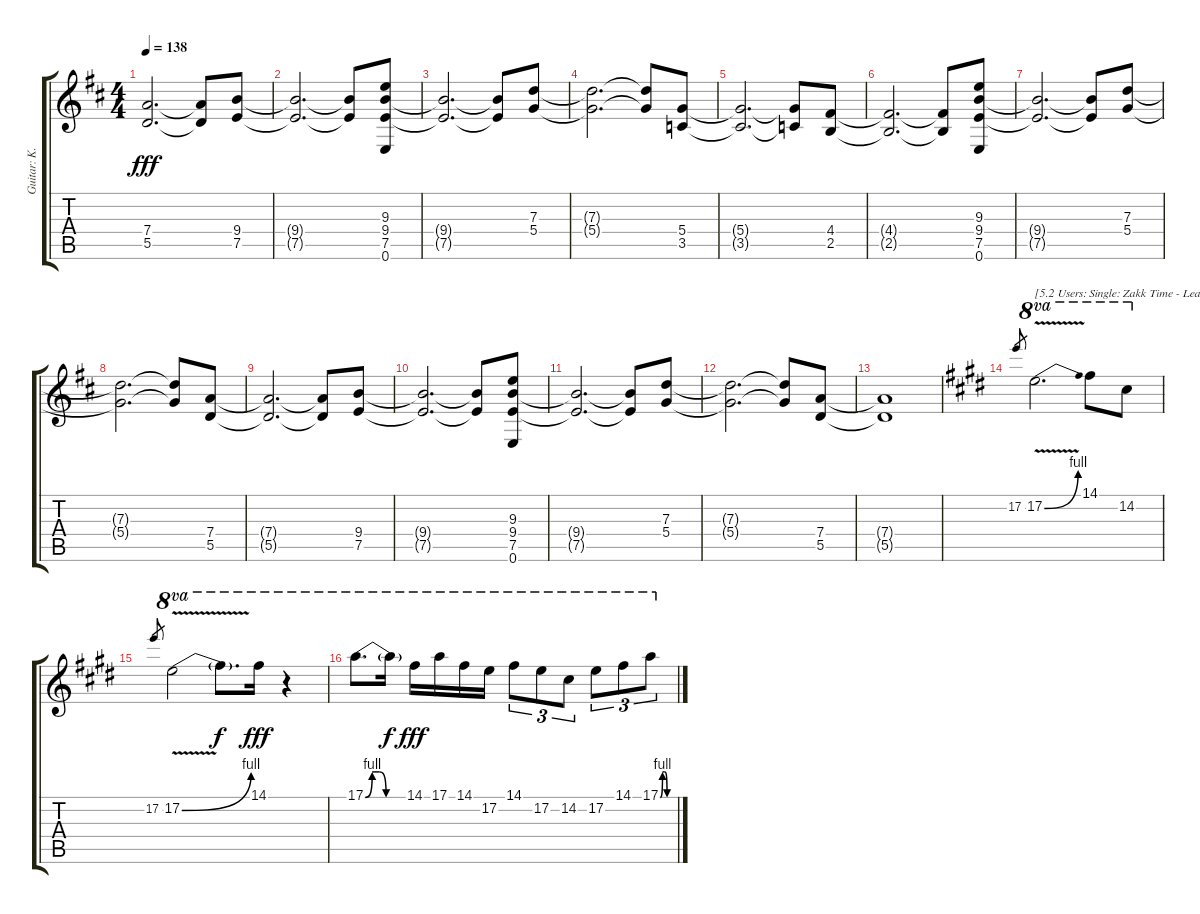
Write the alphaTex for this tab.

\track ("Guitar: K.K." "Guitar: K.") {instrument overdrivenguitar}
\staff {score tabs}
\tuning (E4 B3 G3 D3 A2 E2) {hide}
\ts (4 4)
\tempo 138
\clef g2
\ks d
(7.4{t} 5.5{t}).2{d dy fff} (7.4{t} 5.5{t}).8 (9.4 7.5).8 |
(9.4{t} 7.5{t}).2{d} (9.4{t} 7.5{t}).8 (9.3 9.4 7.5 0.6).8 |
(9.4{t} 7.5{t}).2{d} (9.4{t} 7.5{t}).8 (7.3 5.4).8 |
(7.3{t} 5.4{t}).2{d} (7.3{t} 5.4{t}).8 (5.4 3.5).8 |
(5.4{t} 3.5{t}).2{d} (5.4{t} 3.5{t}).8 (4.4 2.5).8 |
(4.4{t} 2.5{t}).2{d} (4.4{t} 2.5{t}).8 (9.3 9.4 7.5 0.6).8 |
(9.4{t} 7.5{t}).2{d} (9.4{t} 7.5{t}).8 (7.3 5.4).8 |
(7.3{t} 5.4{t}).2{d} (7.3{t} 5.4{t}).8 (7.4 5.5).8 |
(7.4{t} 5.5{t}).2{d} (7.4{t} 5.5{t}).8 (9.4 7.5).8 |
(9.4{t} 7.5{t}).2{d} (9.4{t} 7.5{t}).8 (9.3 9.4 7.5 0.6).8 |
(9.4{t} 7.5{t}).2{d} (9.4{t} 7.5{t}).8 (7.3 5.4).8 |
(7.3{t} 5.4{t}).2{d} (7.3{t} 5.4{t}).8 (7.4 5.5).8 |
(7.4{t} 5.5{t}).1 |
\ks e
17.2.8{gr} 17.2{be (bend 0 0 60 4) v}.2{d ot 8va txt "[5.2 Users: Single: Zakk Time - Lead]" volume 13 balance 5 instrument overdrivenguitar} 14.1.8{ot 8va} 14.2.8{ot 8va} |
17.2.8{gr} 17.2{be (bend 0 0 60 4) v}.2{ot 8va} 17.2{t}.8{d ot 8va dy f} 14.1.16{ot 8va dy fff} r.4{ot 8va} |
17.1{be (custom 0 0 10 4 20 4 30 0 60 0)}.8{d ot 8va} 17.1{t}.16{ot 8va dy f} 14.1.16{ot 8va dy fff} 17.1.16{ot 8va} 14.1.16{ot 8va} 17.2.16{ot 8va} 14.1.8{tu (3 2) ot 8va} 17.2.8{tu (3 2) ot 8va} 14.2.8{tu (3 2) ot 8va} 17.2.8{tu (3 2) ot 8va} 14.1.8{tu (3 2) ot 8va} 17.1{be (custom 0 0 10 4 20 4 30 0 60 0)}.8{tu (3 2) ot 8va}
